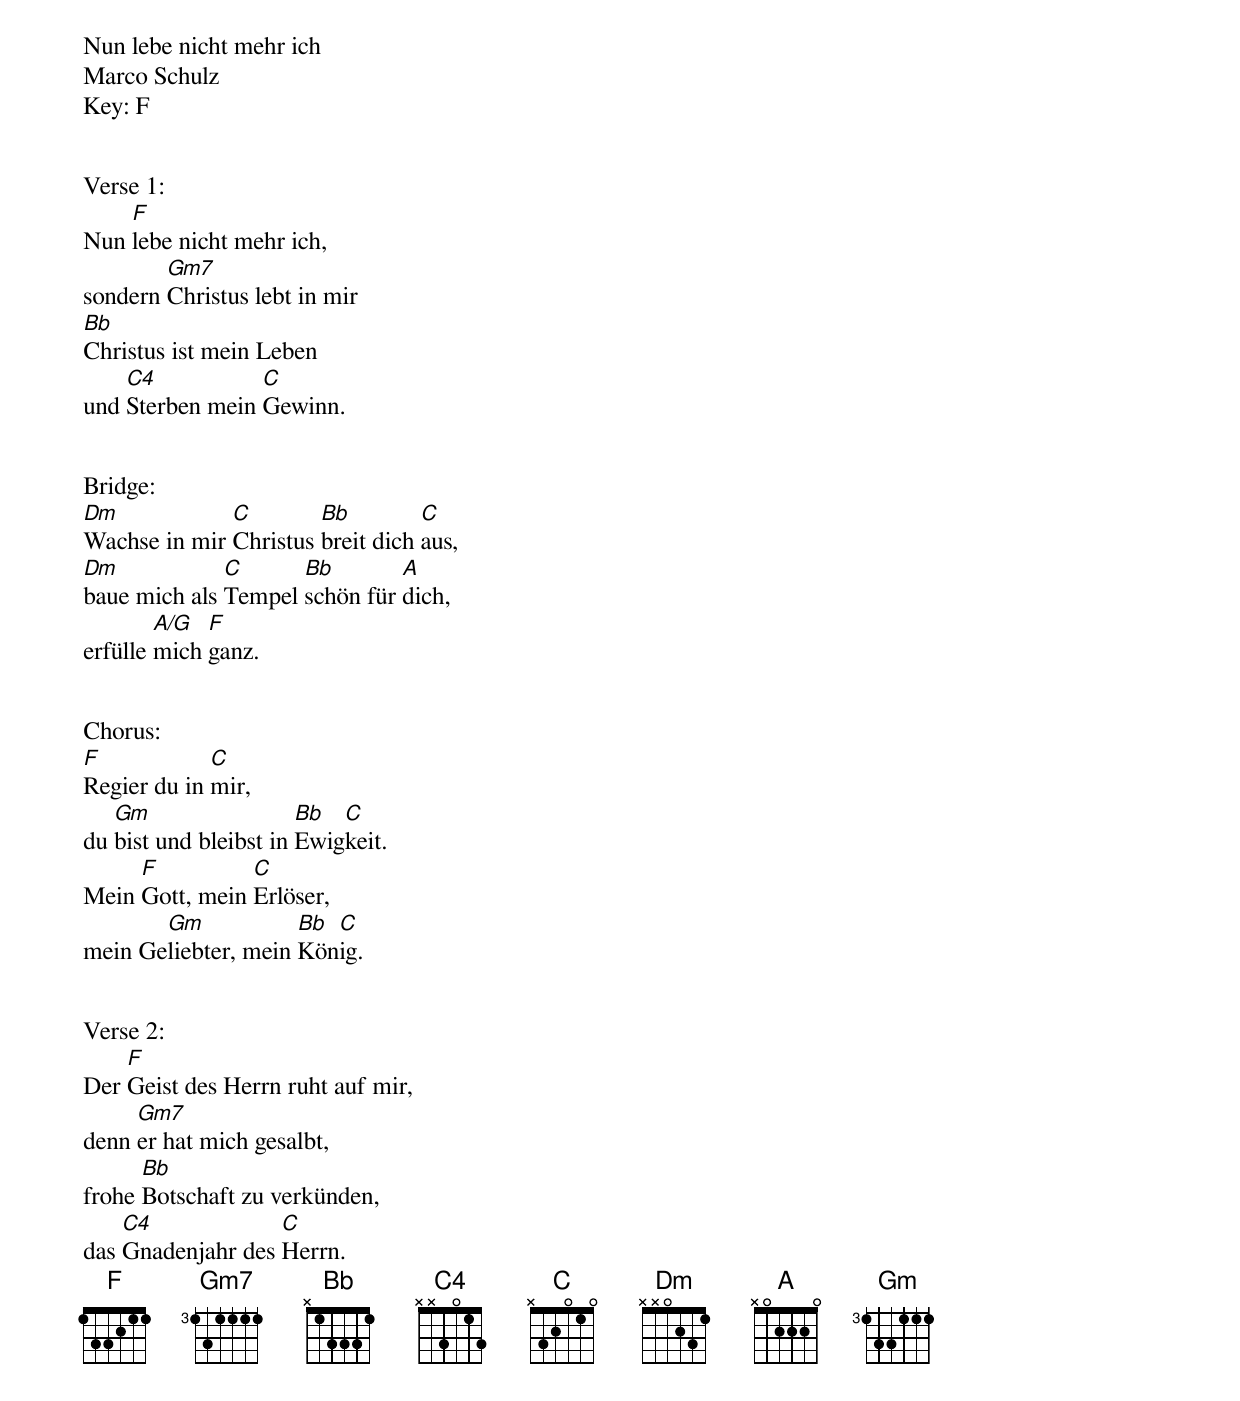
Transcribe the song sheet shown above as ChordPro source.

Nun lebe nicht mehr ich
Marco Schulz
Key: F


Verse 1:
Nun [F]lebe nicht mehr ich,
sondern [Gm7]Christus lebt in mir
[Bb]Christus ist mein Leben
und [C4]Sterben mein [C]Gewinn.


Bridge:
[Dm]Wachse in mir [C]Christus [Bb]breit dich [C]aus,
[Dm]baue mich als [C]Tempel [Bb]schön für [A]dich,
erfülle [A/G]mich [F]ganz.


Chorus:
[F]Regier du in [C]mir,
du [Gm]bist und bleibst in [Bb]Ewig[C]keit.
Mein [F]Gott, mein [C]Erlöser,
mein Ge[Gm]liebter, mein [Bb]Kön[C]ig.


Verse 2:
Der [F]Geist des Herrn ruht auf mir,
denn [Gm7]er hat mich gesalbt,
frohe [Bb]Botschaft zu verkünden,
das [C4]Gnadenjahr des [C]Herrn.
